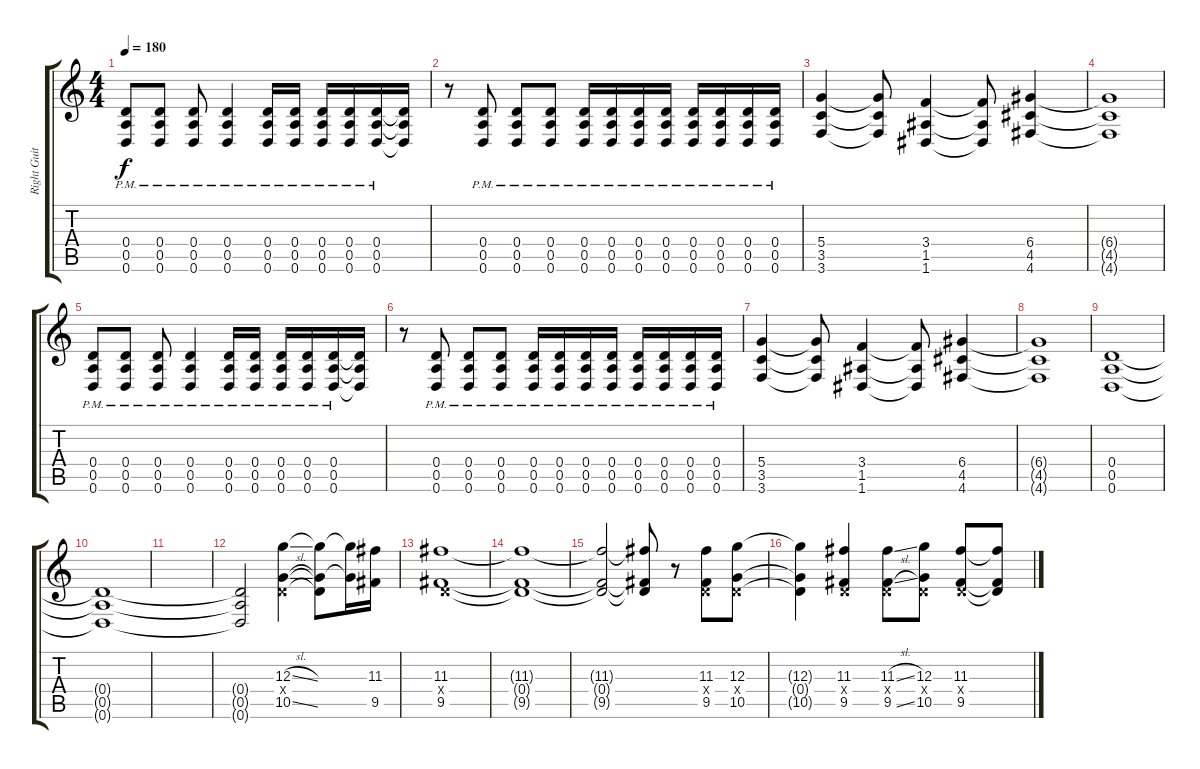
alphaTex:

\track ("Right Guitar" "Right Guit") {instrument distortionguitar}
\staff {score tabs}
\tuning (E4 B3 G3 D3 A2 D2) {hide}
\ts (4 4)
\tempo 180
\clef g2
\ks c
(0.4{pm} 0.5{pm} 0.6{pm}).8{dy f} (0.4{pm} 0.5{pm} 0.6{pm}).8 (0.4{pm} 0.5{pm} 0.6{pm}).8 (0.4{pm} 0.5{pm} 0.6{pm}).4 (0.4{pm} 0.5{pm} 0.6{pm}).16 (0.4{pm} 0.5{pm} 0.6{pm}).16 (0.4{pm} 0.5{pm} 0.6{pm}).16 (0.4{pm} 0.5{pm} 0.6{pm}).16 (0.4{pm} 0.5{pm} 0.6{pm}).16 (0.4{t} 0.5{t} 0.6{t}).16 |
r.8 (0.4{pm} 0.5{pm} 0.6{pm}).8 (0.4{pm} 0.5{pm} 0.6{pm}).8 (0.4{pm} 0.5{pm} 0.6{pm}).8 (0.4{pm} 0.5{pm} 0.6{pm}).16 (0.4{pm} 0.5{pm} 0.6{pm}).16 (0.4{pm} 0.5{pm} 0.6{pm}).16 (0.4{pm} 0.5{pm} 0.6{pm}).16 (0.4{pm} 0.5{pm} 0.6{pm}).16 (0.4{pm} 0.5{pm} 0.6{pm}).16 (0.4{pm} 0.5{pm} 0.6{pm}).16 (0.4{pm} 0.5{pm} 0.6{pm}).16 |
(5.4 3.5 3.6).4 (5.4{t} 3.5{t} 3.6{t}).8 (3.4 1.5 1.6).4 (3.4{t} 1.5{t} 1.6{t}).8 (6.4 4.5 4.6).4 |
(6.4{t} 4.5{t} 4.6{t}).1 |
(0.4{pm} 0.5{pm} 0.6{pm}).8 (0.4{pm} 0.5{pm} 0.6{pm}).8 (0.4{pm} 0.5{pm} 0.6{pm}).8 (0.4{pm} 0.5{pm} 0.6{pm}).4 (0.4{pm} 0.5{pm} 0.6{pm}).16 (0.4{pm} 0.5{pm} 0.6{pm}).16 (0.4{pm} 0.5{pm} 0.6{pm}).16 (0.4{pm} 0.5{pm} 0.6{pm}).16 (0.4{pm} 0.5{pm} 0.6{pm}).16 (0.4{t} 0.5{t} 0.6{t}).16 |
r.8 (0.4{pm} 0.5{pm} 0.6{pm}).8 (0.4{pm} 0.5{pm} 0.6{pm}).8 (0.4{pm} 0.5{pm} 0.6{pm}).8 (0.4{pm} 0.5{pm} 0.6{pm}).16 (0.4{pm} 0.5{pm} 0.6{pm}).16 (0.4{pm} 0.5{pm} 0.6{pm}).16 (0.4{pm} 0.5{pm} 0.6{pm}).16 (0.4{pm} 0.5{pm} 0.6{pm}).16 (0.4{pm} 0.5{pm} 0.6{pm}).16 (0.4{pm} 0.5{pm} 0.6{pm}).16 (0.4{pm} 0.5{pm} 0.6{pm}).16 |
(5.4 3.5 3.6).4 (5.4{t} 3.5{t} 3.6{t}).8 (3.4 1.5 1.6).4 (3.4{t} 1.5{t} 1.6{t}).8 (6.4 4.5 4.6).4 |
(6.4{t} 4.5{t} 4.6{t}).1 |
(0.4 0.5 0.6).1 |
(0.4{t} 0.5{t} 0.6{t}).1 |
|
(0.4{t} 0.5{t} 0.6{t}).2 (12.3{sl} 0.4{x} 10.5{sl}).4 (12.3{t} 0.4{t} 10.5{t}).8 (12.3{t} 10.5{t}).16 (11.3 9.5).16 |
(11.3 0.4{x} 9.5).1 |
(11.3{t} 0.4{t} 9.5{t}).1 |
(11.3{t} 0.4{t} 9.5{t}).2 (11.3{t} 0.4{t} 9.5{t}).8 r.8 (11.3 0.4{x} 9.5).8 (12.3 0.4{x} 10.5).8 |
(12.3{t} 0.4{t} 10.5{t}).4 (11.3 0.4{x} 9.5).4 (11.3{sl} 0.4{x} 9.5{sl}).8 (12.3 0.4{x} 10.5).8 (11.3 0.4{x} 9.5).8 (11.3{t} 0.4{t} 9.5{t}).8
